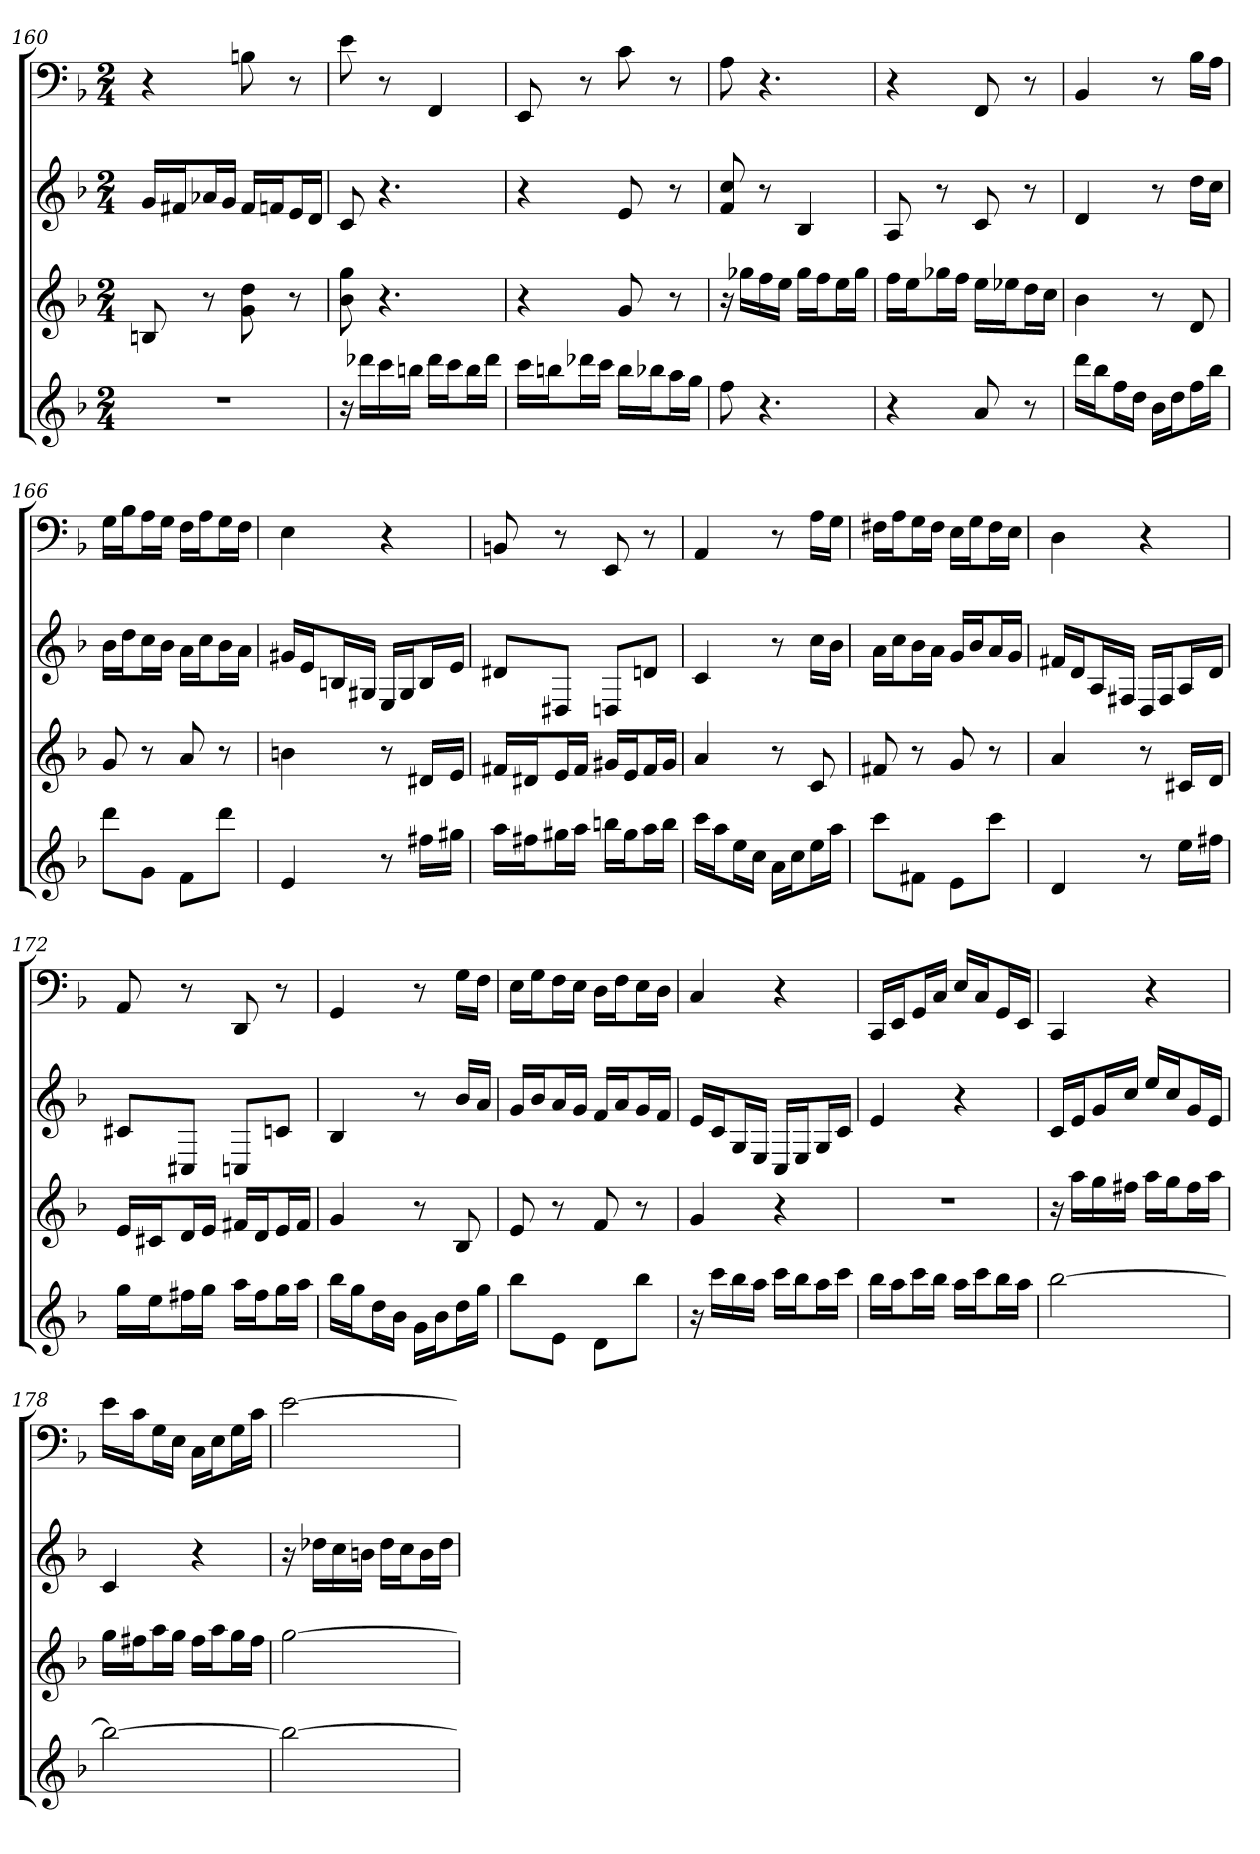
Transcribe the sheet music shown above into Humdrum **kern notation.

**kern	**kern	**kern	**kern
*part4	*part3	*part2	*part1
*staff4	*staff3	*staff2	*staff1
*k[b-]	*k[b-]	*k[b-]	*k[b-]
*F:	*F:	*F:	*F:
*M2/4	*M2/4	*M2/4	*M2/4
=160	=160	=160	=160
2r	8Bn	16gLL	4r
.	.	16f#XJ	.
.	8r	16a-XL	.
.	.	16gJJ	.
.	8g 8dd	16f#LL	8Bn
.	.	16fnJ	.
.	8r	16eL	8r
.	.	16dJJ	.
=161	=161	=161	=161
16r	8b- 8gg	8c	8e
16ddd-XLL	.	.	.
16ccc	4.r	4.r	8r
16bbnJJ	.	.	.
16ddd-LL	.	.	4FF
16cccJ	.	.	.
16bbL	.	.	.
16ddd-JJ	.	.	.
=162	=162	=162	=162
16cccLL	4r	4r	8EE
16bbnJ	.	.	.
16ddd-XL	.	.	8r
16cccJJ	.	.	.
16bbLL	8g	8e	8c
16bb-XJ	.	.	.
16aaL	8r	8r	8r
16ggJJ	.	.	.
=163	=163	=163	=163
8ff	16r	8f 8cc	8A
.	16gg-XLL	.	.
4.r	16ff	8r	4.r
.	16eeJJ	.	.
.	16gg-LL	4B-	.
.	16ffJ	.	.
.	16eeL	.	.
.	16gg-JJ	.	.
=164	=164	=164	=164
4r	16ffLL	8A	4r
.	16eeJ	.	.
.	16gg-XL	8r	.
.	16ffJJ	.	.
8a	16eeLL	8c	8FF
.	16ee-XJ	.	.
8r	16ddL	8r	8r
.	16ccJJ	.	.
=165	=165	=165	=165
16dddLL	4b-	4d	4BB-
16bb-J	.	.	.
16ffL	.	.	.
16ddJJ	.	.	.
16b-LL	8r	8r	8r
16ddJ	.	.	.
16ffL	8d	16ddLL	16B-LL
16bb-JJ	.	16ccJJ	16AJJ
=166	=166	=166	=166
8dddL	8g	16b-LL	16GLL
.	.	16ddJ	16B-J
8gJ	8r	16ccL	16AL
.	.	16b-JJ	16GJJ
8fL	8a	16aLL	16FLL
.	.	16ccJ	16AJ
8dddJ	8r	16b-L	16GL
.	.	16aJJ	16FJJ
=167	=167	=167	=167
4e	4bn	16g#XLL	4E
.	.	16eJ	.
.	.	16BnL	.
.	.	16G#XJJ	.
8r	8r	16ELL	4r
.	.	16G#J	.
16ff#XLL	16d#XLL	16BL	.
16gg#XJJ	16eJJ	16eJJ	.
=168	=168	=168	=168
16aaLL	16f#XLL	8d#XL	8BBn
16ff#XJ	16d#XJ	.	.
16gg#XL	16eL	8D#XJ	8r
16aaJJ	16f#JJ	.	.
16bbnLL	16g#XLL	8DnL	8EE
16gg#J	16eJ	.	.
16aaL	16f#L	8dnJ	8r
16bbJJ	16g#JJ	.	.
=169	=169	=169	=169
16cccLL	4a	4c	4AA
16aaJ	.	.	.
16eeL	.	.	.
16ccJJ	.	.	.
16aLL	8r	8r	8r
16ccJ	.	.	.
16eeL	8c	16ccLL	16ALL
16aaJJ	.	16b-JJ	16GJJ
=170	=170	=170	=170
8cccL	8f#X	16aLL	16F#XLL
.	.	16ccJ	16AJ
8f#XJ	8r	16b-L	16GL
.	.	16aJJ	16F#JJ
8eL	8g	16gLL	16ELL
.	.	16b-J	16GJ
8cccJ	8r	16aL	16F#L
.	.	16gJJ	16EJJ
=171	=171	=171	=171
4d	4a	16f#XLL	4D
.	.	16dJ	.
.	.	16AL	.
.	.	16F#XJJ	.
8r	8r	16DLL	4r
.	.	16F#J	.
16eeLL	16c#XLL	16AL	.
16ff#XJJ	16dJJ	16dJJ	.
=172	=172	=172	=172
16ggLL	16eLL	8c#XL	8AA
16eeJ	16c#XJ	.	.
16ff#XL	16dL	8C#XJ	8r
16ggJJ	16eJJ	.	.
16aaLL	16f#XLL	8CnL	8DD
16ff#J	16dJ	.	.
16ggL	16eL	8cnJ	8r
16aaJJ	16f#JJ	.	.
=173	=173	=173	=173
16bb-LL	4g	4B-	4GG
16ggJ	.	.	.
16ddL	.	.	.
16b-JJ	.	.	.
16gLL	8r	8r	8r
16b-J	.	.	.
16ddL	8B-	16b-LL	16GLL
16ggJJ	.	16aJJ	16FJJ
=174	=174	=174	=174
8bb-L	8e	16gLL	16ELL
.	.	16b-J	16GJ
8eJ	8r	16aL	16FL
.	.	16gJJ	16EJJ
8dL	8f	16fLL	16DLL
.	.	16aJ	16FJ
8bb-J	8r	16gL	16EL
.	.	16fJJ	16DJJ
=175	=175	=175	=175
16r	4g	16eLL	4C
16cccLL	.	16cJ	.
16bb-	.	16GL	.
16aaJJ	.	16EJJ	.
16cccLL	4r	16CLL	4r
16bb-J	.	16EJ	.
16aaL	.	16GL	.
16cccJJ	.	16cJJ	.
=176	=176	=176	=176
16bb-LL	2r	4e	16CCLL
16aaJ	.	.	16EEJ
16cccL	.	.	16GGL
16bb-JJ	.	.	16CJJ
16aaLL	.	4r	16ELL
16cccJ	.	.	16CJ
16bb-L	.	.	16GGL
16aaJJ	.	.	16EEJJ
=177	=177	=177	=177
[2bb-	16r	16cLL	4CC
.	16aaLL	16eJ	.
.	16gg	16gL	.
.	16ff#XJJ	16ccJJ	.
.	16aaLL	16eeLL	4r
.	16ggJ	16ccJ	.
.	16ff#L	16gL	.
.	16aaJJ	16eJJ	.
=178	=178	=178	=178
2bb-_	16ggLL	4c	16eLL
.	16ff#XJ	.	16cJ
.	16aaL	.	16GL
.	16ggJJ	.	16EJJ
.	16ff#LL	4r	16CLL
.	16aaJ	.	16EJ
.	16ggL	.	16GL
.	16ff#JJ	.	16cJJ
=179	=179	=179	=179
2bb-_	[2gg	16r	[2e
.	.	16dd-XLL	.
.	.	16cc	.
.	.	16bnJJ	.
.	.	16dd-LL	.
.	.	16ccJ	.
.	.	16bL	.
.	.	16dd-JJ	.
=	=	=	=
*-	*-	*-	*-
